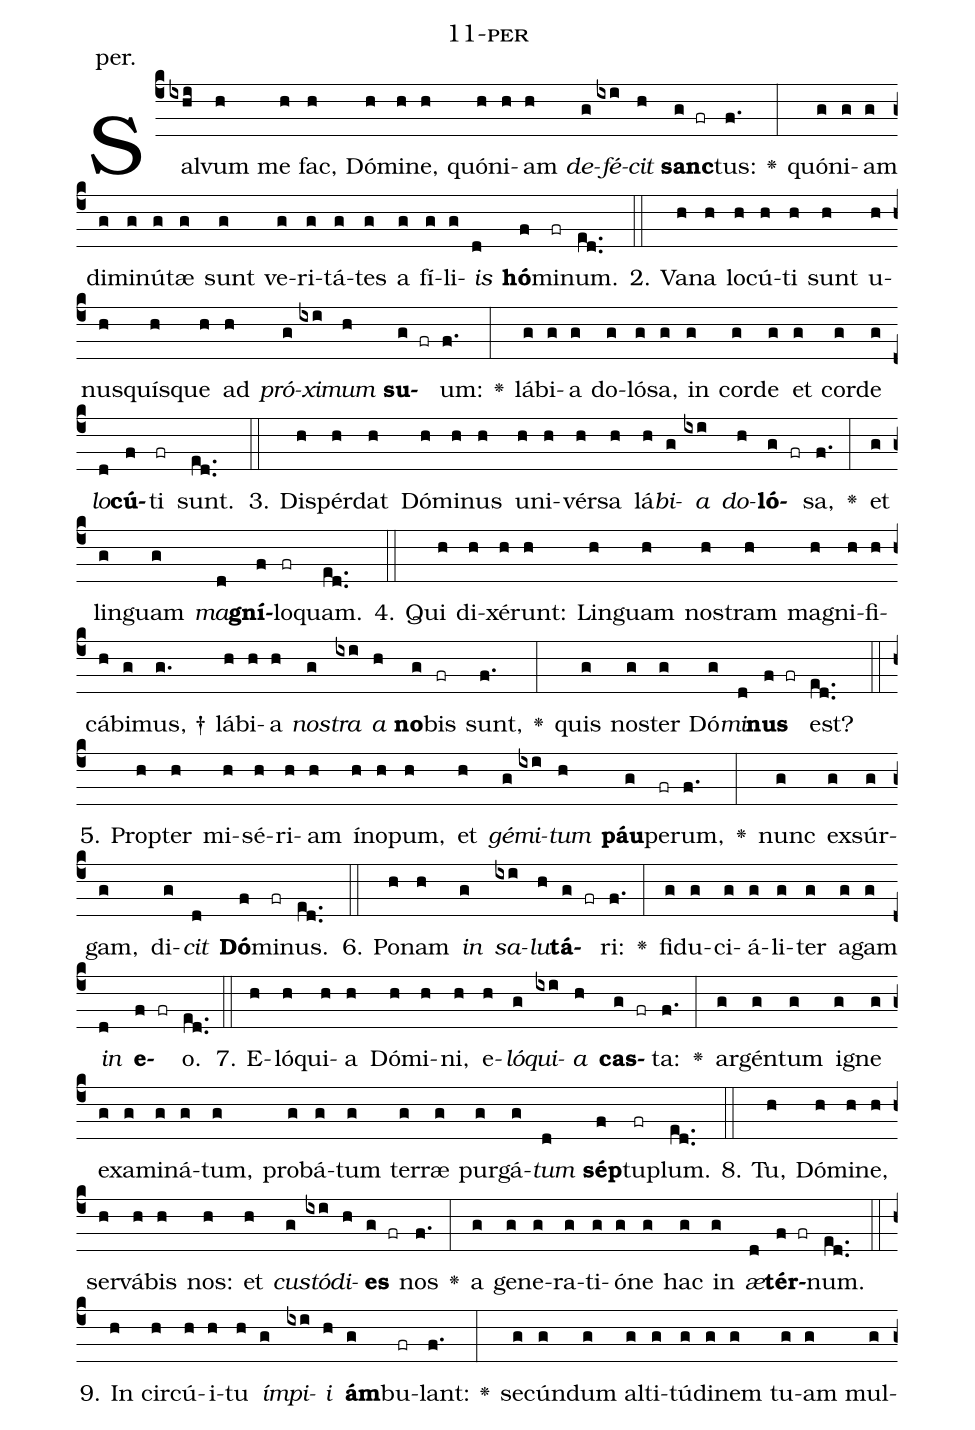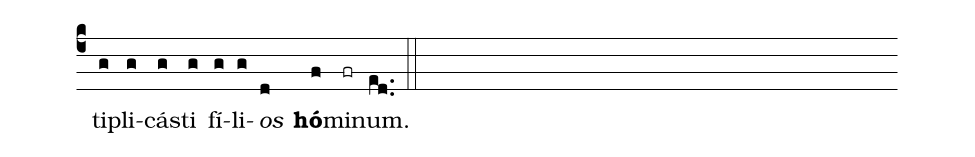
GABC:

name: 11-per;
annotation: per.;
%%
(c4)Sal(ixhi)vum(h) me(h) fac,(h) Dó(h)mi(h)ne,(h) quón(h)i(h)am(h) <i>de</i>(g)<i>fé</i>(ixi)<i>cit</i>(h) <b>sanc</b>(g fr)tus:(f.) <v>\greheightstar</v>(:) quón(g)i(g)am(g) di(g)mi(g)nú(g)tæ(g) sunt(g) ve(g)ri(g)tá(g)tes(g) a(g) fí(g)li(g)<i>is</i>(d) <b>hó</b>(f)mi(fr)num.(ed..) (::)
2. Va(h)na(h) lo(h)cú(h)ti(h) sunt(h) u(h)nus(h)quís(h)que(h) ad(h) <i>pró</i>(g)<i>xi</i>(ixi)<i>mum</i>(h) <b>su</b>(g fr)um:(f.) <v>\greheightstar</v>(:) lá(g)bi(g)a(g) do(g)ló(g)sa,(g) in(g) cor(g)de(g) et(g) cor(g)de(g) <i>lo</i>(d)<b>cú</b>(f)ti(fr) sunt.(ed..) (::)
3. Dis(h)pér(h)dat(h) Dó(h)mi(h)nus(h) u(h)ni(h)vér(h)sa(h) lá(h)<i>bi</i>(g)<i>a</i>(ixi) <i>do</i>(h)<b>ló</b>(g fr)sa,(f.) <v>\greheightstar</v>(:) et(g) lin(g)guam(g) <i>ma</i>(d)<b>gní</b>(f)lo(fr)quam.(ed..) (::)
4. Qui(h) di(h)xé(h)runt:(h) Lin(h)guam(h) nos(h)tram(h) ma(h)gni(h)fi(h)cá(h)bi(g)mus, †(g.) lá(h)bi(h)a(h) <i>nos</i>(g)<i>tra</i>(ixi) <i>a</i>(h) <b>no</b>(g)bis(fr) sunt,(f.) <v>\greheightstar</v>(:) quis(g) nos(g)ter(g) Dó(g)<i>mi</i>(d)<b>nus</b>(f fr) est?(ed..) (::)
5. Prop(h)ter(h) mi(h)sé(h)ri(h)am(h) ín(h)o(h)pum,(h) et(h) <i>gé</i>(g)<i>mi</i>(ixi)<i>tum</i>(h) <b>páu</b>(g)pe(fr)rum,(f.) <v>\greheightstar</v>(:) nunc(g) ex(g)súr(g)gam,(g) di(g)<i>cit</i>(d) <b>Dó</b>(f)mi(fr)nus.(ed..) (::)
6. Po(h)nam(h) <i>in</i>(g) <i>sa</i>(ixi)<i>lu</i>(h)<b>tá</b>(g fr)ri:(f.) <v>\greheightstar</v>(:) fi(g)du(g)ci(g)á(g)li(g)ter(g) a(g)gam(g) <i>in</i>(d) <b>e</b>(f fr)o.(ed..) (::)
7. E(h)ló(h)qui(h)a(h) Dó(h)mi(h)ni,(h) e(h)<i>ló</i>(g)<i>qui</i>(ixi)<i>a</i>(h) <b>cas</b>(g fr)ta:(f.) <v>\greheightstar</v>(:) ar(g)gén(g)tum(g) i(g)gne(g) ex(g)a(g)mi(g)ná(g)tum,(g) pro(g)bá(g)tum(g) ter(g)ræ(g) pur(g)gá(g)<i>tum</i>(d) <b>sép</b>(f)tu(fr)plum.(ed..) (::)
8. Tu,(h) Dó(h)mi(h)ne,(h) ser(h)vá(h)bis(h) nos:(h) et(h) <i>cus</i>(g)<i>tó</i>(ixi)<i>di</i>(h)<b>es</b>(g fr) nos(f.) <v>\greheightstar</v>(:) a(g) ge(g)ne(g)ra(g)ti(g)ó(g)ne(g) hac(g) in(g) <i>æ</i>(d)<b>tér</b>(f fr)num.(ed..) (::)
9. In(h) cir(h)cú(h)i(h)tu(h) <i>ím</i>(g)<i>pi</i>(ixi)<i>i</i>(h) <b>ám</b>(g)bu(fr)lant:(f.) <v>\greheightstar</v>(:) se(g)cún(g)dum(g) al(g)ti(g)tú(g)di(g)nem(g) tu(g)am(g) mul(g)ti(g)pli(g)cás(g)ti(g) fí(g)li(g)<i>os</i>(d) <b>hó</b>(f)mi(fr)num.(ed..) (::)
